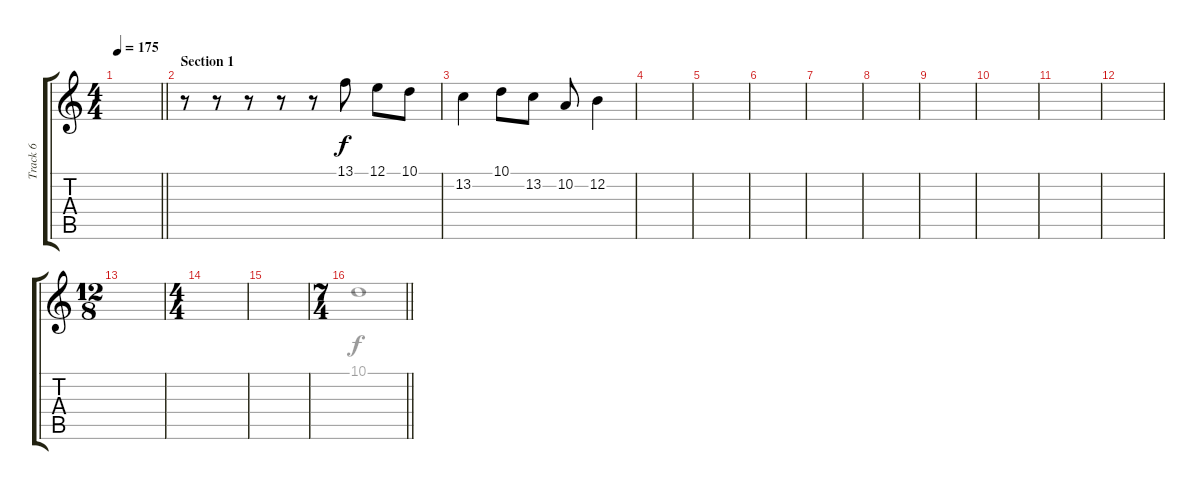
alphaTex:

\track ("Track 6" "Track 6") {instrument sitar}
\staff {score tabs}
\tuning (E4 B3 G3 D3 A2 E2) {hide}
\voice
\ts (4 4)
\tempo 175
\clef g2
\barLineRight lightlight
\ks c
|
\section ("" "Section 1")
r.8 r.8 r.8 r.8 r.8 13.1.8 12.1.8 10.1.8 |
13.2.4 10.1.8 13.2.8 10.2.8 12.2.4 |
|
|
|
|
|
|
|
|
|
\ts (12 8)
|
\ts (4 4)
|
|
\ts (7 4)
\voice
\clef g2
\ottava regular
\simile none
\barLineRight lightlight
\ks c
10.1.1{dy f} |
|
|
|
|
|
|
|
|
|
|
|
|
|
|
